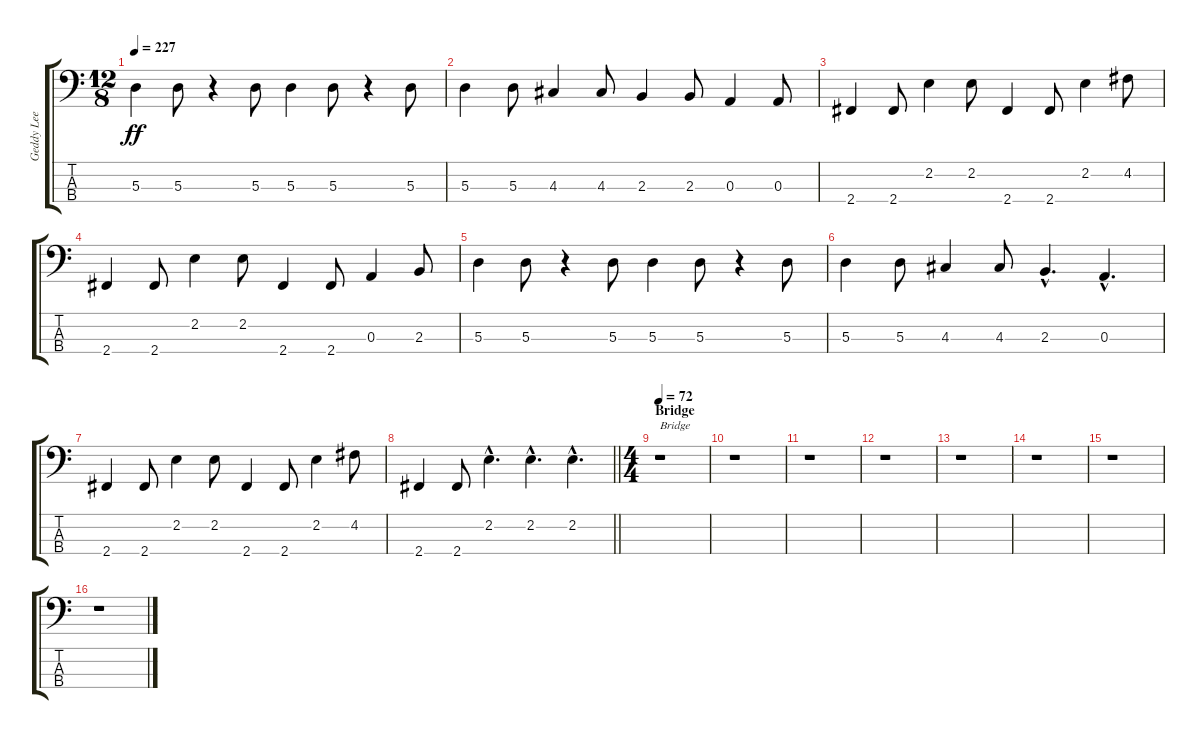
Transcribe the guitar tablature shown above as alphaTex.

\track ("Geddy Lee" "Geddy Lee") {instrument electricbasspick}
\staff {score tabs}
\tuning (G2 D2 A1 E1) {hide}
\ts (12 8)
\tempo 227
\clef f4
\ks c
5.3.4{dy ff} 5.3.8 r.4 5.3.8 5.3.4 5.3.8 r.4 5.3.8 |
5.3.4 5.3.8 4.3.4 4.3.8 2.3.4 2.3.8 0.3.4 0.3.8 |
2.4.4 2.4.8 2.2.4 2.2.8 2.4.4 2.4.8 2.2.4 4.2.8 |
2.4.4 2.4.8 2.2.4 2.2.8 2.4.4 2.4.8 0.3.4 2.3.8 |
5.3.4 5.3.8 r.4 5.3.8 5.3.4 5.3.8 r.4 5.3.8 |
5.3.4 5.3.8 4.3.4 4.3.8 2.3{hac}.4{d} 0.3{hac}.4{d} |
2.4.4 2.4.8 2.2.4 2.2.8 2.4.4 2.4.8 2.2.4 4.2.8 |
\barLineRight lightlight
2.4.4 2.4.8 2.2{hac}.4{d} 2.2{hac}.4{d} 2.2{hac}.4{d} |
\ts (4 4)
\section ("" "Bridge")
\tempo 72
r.1{txt "Bridge"} |
r.1 |
r.1 |
r.1 |
r.1 |
r.1 |
r.1 |
r.1
